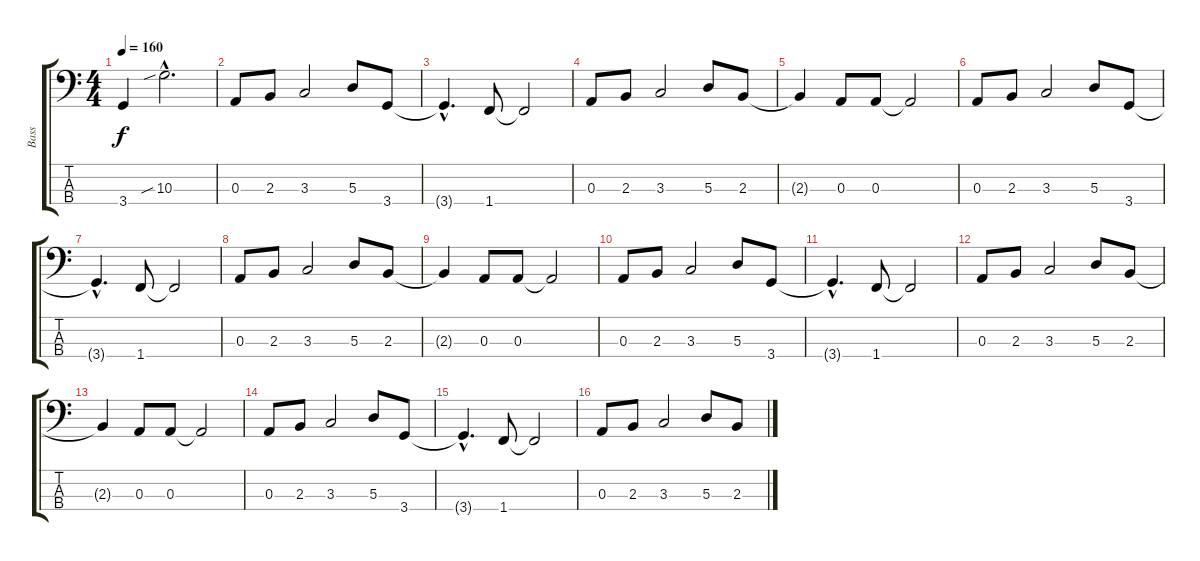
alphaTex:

\track ("Bass" "Bass") {instrument slapbass1}
\staff {score tabs}
\tuning (G2 D2 A1 E1) {hide}
\ts (4 4)
\tempo 160
\clef f4
\ks c
3.4{t}.4{dy f} 10.3{sib hac}.2{d} |
0.3.8 2.3.8 3.3.2 5.3.8 3.4.8 |
3.4{hac t}.4{d} 1.4.8 1.4{t}.2 |
0.3.8 2.3.8 3.3.2 5.3.8 2.3.8 |
2.3{t}.4 0.3.8 0.3.8 0.3{t}.2 |
0.3.8 2.3.8 3.3.2 5.3.8 3.4.8 |
3.4{hac t}.4{d} 1.4.8 1.4{t}.2 |
0.3.8 2.3.8 3.3.2 5.3.8 2.3.8 |
2.3{t}.4 0.3.8 0.3.8 0.3{t}.2 |
0.3.8 2.3.8 3.3.2 5.3.8 3.4.8 |
3.4{hac t}.4{d} 1.4.8 1.4{t}.2 |
0.3.8 2.3.8 3.3.2 5.3.8 2.3.8 |
2.3{t}.4 0.3.8 0.3.8 0.3{t}.2 |
0.3.8 2.3.8 3.3.2 5.3.8 3.4.8 |
3.4{hac t}.4{d} 1.4.8 1.4{t}.2 |
0.3.8 2.3.8 3.3.2 5.3.8 2.3.8
